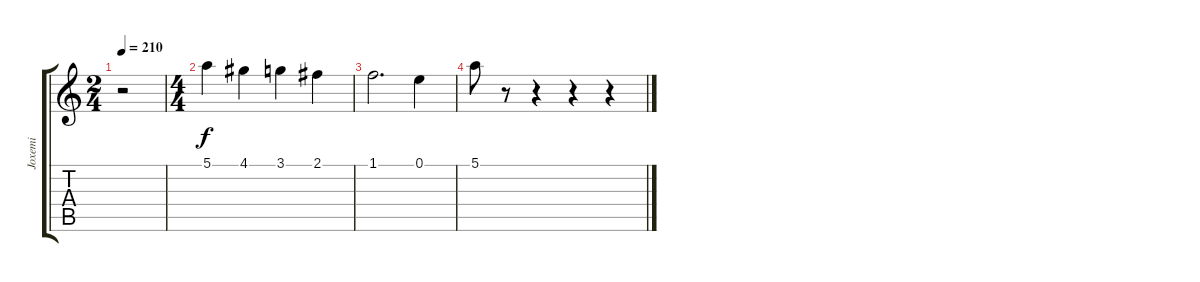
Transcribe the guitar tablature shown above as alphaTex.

\track ("Joxemi" "Joxemi") {instrument electricguitarjazz}
\staff {score tabs}
\tuning (E4 B3 G3 D3 A2 E2) {hide}
\ts (2 4)
\tempo 210
\clef g2
\ks c
r.2{dy f} |
\ts (4 4)
5.1.4 4.1.4 3.1.4 2.1.4 |
1.1.2{d} 0.1.4 |
5.1.8 r.8 r.4 r.4 r.4
